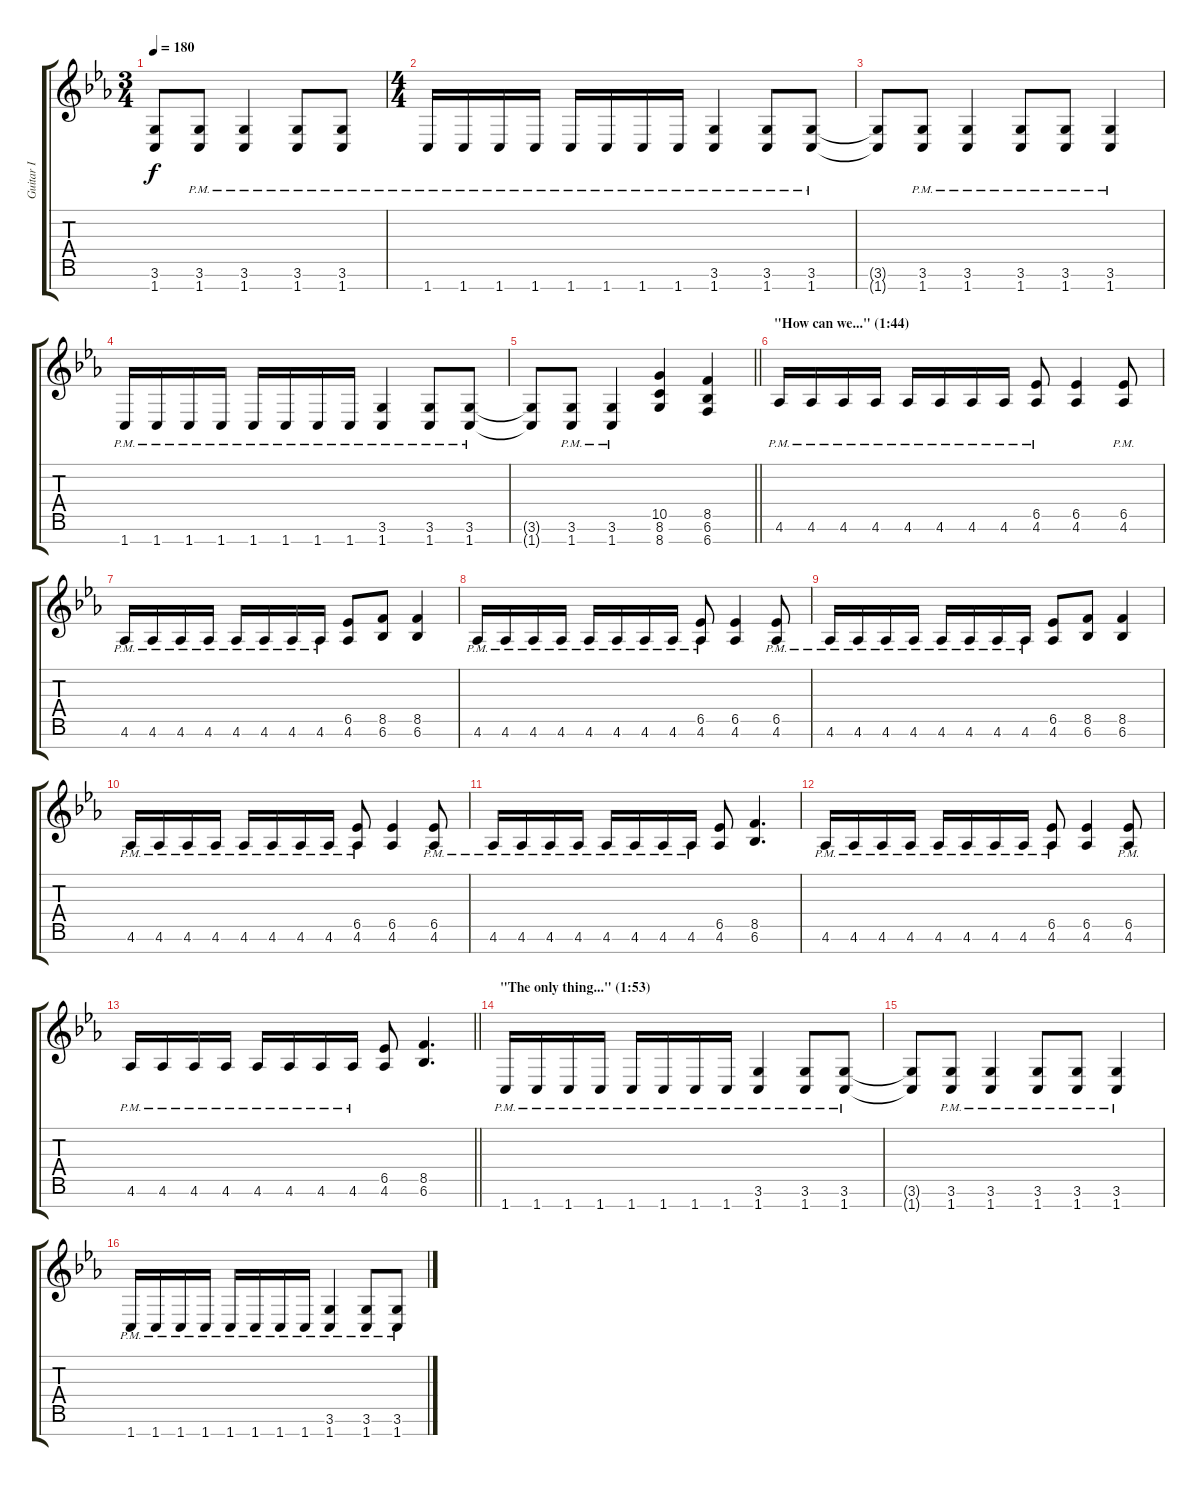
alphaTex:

\track ("Guitar I" "Guitar I") {instrument distortionguitar}
\staff {score tabs}
\tuning (E4 B3 G3 D3 A2 E2 B1) {hide}
\ts (3 4)
\tempo 180
\clef g2
\ks cminor
(3.6{t} 1.7{t}).8{dy f} (3.6{pm} 1.7{pm}).8 (3.6{pm} 1.7{pm}).4 (3.6{pm} 1.7{pm}).8 (3.6{pm} 1.7{pm}).8 |
\ts (4 4)
1.7{pm}.16 1.7{pm}.16 1.7{pm}.16 1.7{pm}.16 1.7{pm}.16 1.7{pm}.16 1.7{pm}.16 1.7{pm}.16 (3.6{pm} 1.7{pm}).4 (3.6{pm} 1.7{pm}).8 (3.6{pm} 1.7{pm}).8 |
(3.6{t} 1.7{t}).8 (3.6{pm} 1.7{pm}).8 (3.6{pm} 1.7{pm}).4 (3.6{pm} 1.7{pm}).8 (3.6{pm} 1.7{pm}).8 (3.6{pm} 1.7{pm}).4 |
1.7{pm}.16 1.7{pm}.16 1.7{pm}.16 1.7{pm}.16 1.7{pm}.16 1.7{pm}.16 1.7{pm}.16 1.7{pm}.16 (3.6{pm} 1.7{pm}).4 (3.6{pm} 1.7{pm}).8 (3.6{pm} 1.7{pm}).8 |
\barLineRight lightlight
(3.6{t} 1.7{t}).8 (3.6{pm} 1.7{pm}).8 (3.6{pm} 1.7{pm}).4 (10.5 8.6 8.7).4 (8.5 6.6 6.7).4 |
\section ("" "\"How can we...\" (1:44)")
4.6{pm}.16 4.6{pm}.16 4.6{pm}.16 4.6{pm}.16 4.6{pm}.16 4.6{pm}.16 4.6{pm}.16 4.6{pm}.16 (6.5{pm} 4.6{pm}).8 (6.5 4.6).4 (6.5{pm} 4.6{pm}).8 |
4.6{pm}.16 4.6{pm}.16 4.6{pm}.16 4.6{pm}.16 4.6{pm}.16 4.6{pm}.16 4.6{pm}.16 4.6{pm}.16 (6.5 4.6).8 (8.5 6.6).8 (8.5 6.6).4 |
4.6{pm}.16 4.6{pm}.16 4.6{pm}.16 4.6{pm}.16 4.6{pm}.16 4.6{pm}.16 4.6{pm}.16 4.6{pm}.16 (6.5{pm} 4.6{pm}).8 (6.5 4.6).4 (6.5{pm} 4.6{pm}).8 |
4.6{pm}.16 4.6{pm}.16 4.6{pm}.16 4.6{pm}.16 4.6{pm}.16 4.6{pm}.16 4.6{pm}.16 4.6{pm}.16 (6.5 4.6).8 (8.5 6.6).8 (8.5 6.6).4 |
4.6{pm}.16 4.6{pm}.16 4.6{pm}.16 4.6{pm}.16 4.6{pm}.16 4.6{pm}.16 4.6{pm}.16 4.6{pm}.16 (6.5{pm} 4.6{pm}).8 (6.5 4.6).4 (6.5{pm} 4.6{pm}).8 |
4.6{pm}.16 4.6{pm}.16 4.6{pm}.16 4.6{pm}.16 4.6{pm}.16 4.6{pm}.16 4.6{pm}.16 4.6{pm}.16 (6.5 4.6).8 (8.5 6.6).4{d} |
4.6{pm}.16 4.6{pm}.16 4.6{pm}.16 4.6{pm}.16 4.6{pm}.16 4.6{pm}.16 4.6{pm}.16 4.6{pm}.16 (6.5{pm} 4.6{pm}).8 (6.5 4.6).4 (6.5{pm} 4.6{pm}).8 |
\barLineRight lightlight
4.6{pm}.16 4.6{pm}.16 4.6{pm}.16 4.6{pm}.16 4.6{pm}.16 4.6{pm}.16 4.6{pm}.16 4.6{pm}.16 (6.5 4.6).8 (8.5 6.6).4{d} |
\section ("" "\"The only thing...\" (1:53)")
1.7{pm}.16 1.7{pm}.16 1.7{pm}.16 1.7{pm}.16 1.7{pm}.16 1.7{pm}.16 1.7{pm}.16 1.7{pm}.16 (3.6{pm} 1.7{pm}).4 (3.6{pm} 1.7{pm}).8 (3.6{pm} 1.7{pm}).8 |
(3.6{t} 1.7{t}).8 (3.6{pm} 1.7{pm}).8 (3.6{pm} 1.7{pm}).4 (3.6{pm} 1.7{pm}).8 (3.6{pm} 1.7{pm}).8 (3.6{pm} 1.7{pm}).4 |
1.7{pm}.16 1.7{pm}.16 1.7{pm}.16 1.7{pm}.16 1.7{pm}.16 1.7{pm}.16 1.7{pm}.16 1.7{pm}.16 (3.6{pm} 1.7{pm}).4 (3.6{pm} 1.7{pm}).8 (3.6{pm} 1.7{pm}).8
